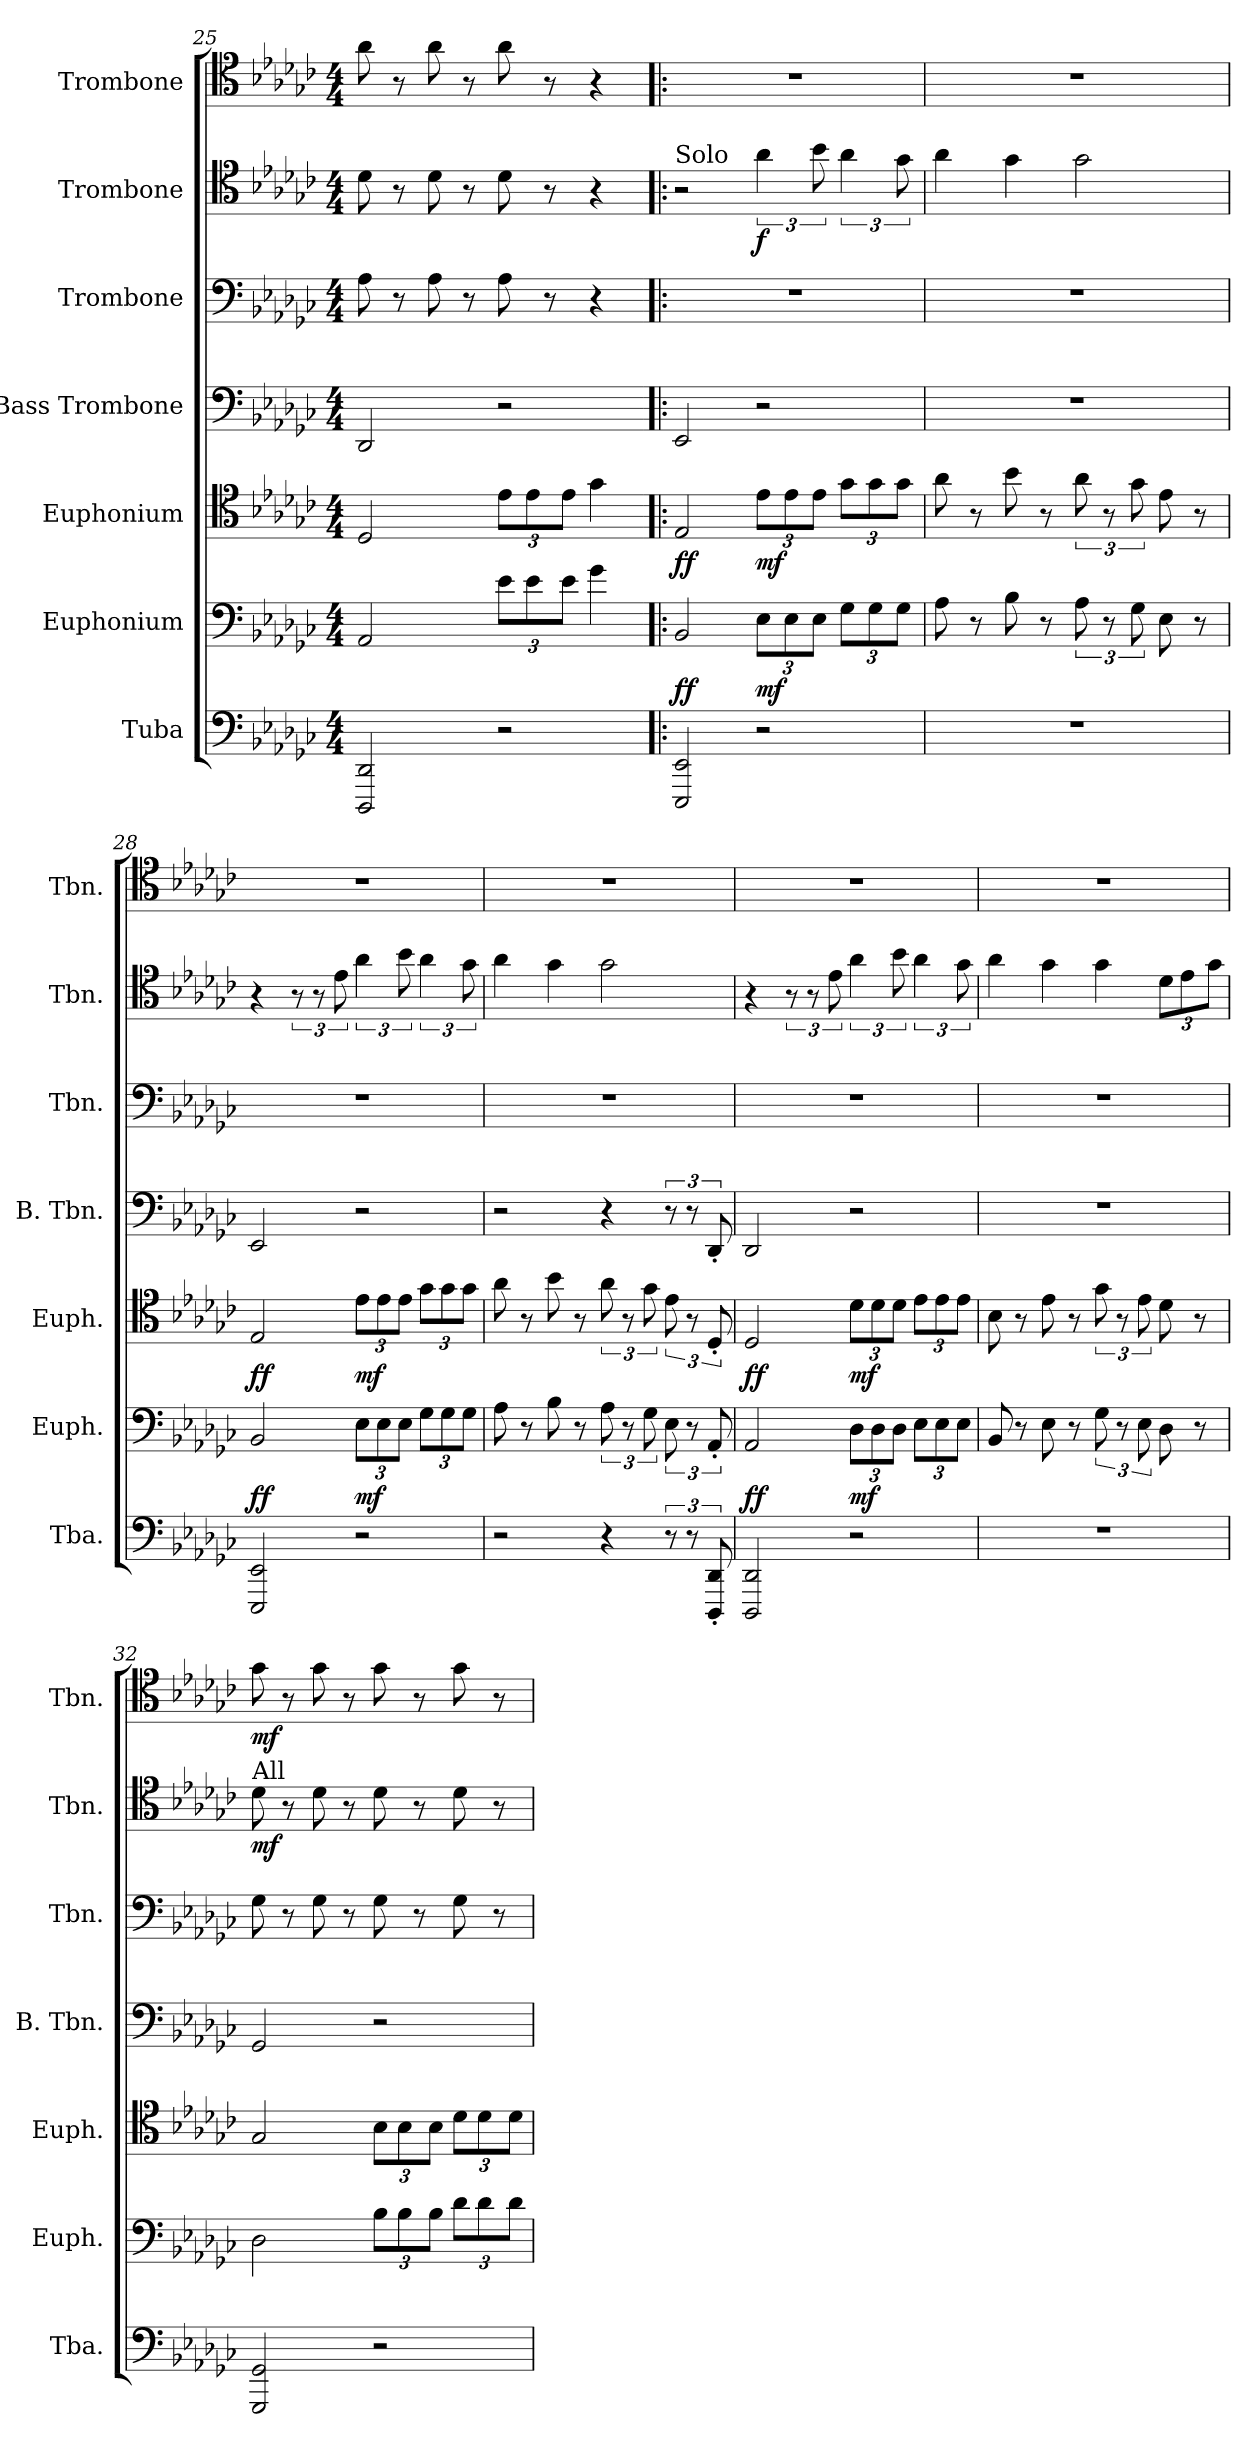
**kern	**kern	**dynam	**kern	**dynam	**kern	**kern	**kern	**dynam	**kern	**dynam
*part7	*part6	*part6	*part5	*part5	*part4	*part3	*part2	*part2	*part1	*part1
*staff7	*staff6	*staff6	*staff5	*staff5	*staff4	*staff3	*staff2	*staff2	*staff1	*staff1
*I"Tuba	*I"Euphonium	*	*I"Euphonium	*	*I"Bass Trombone	*I"Trombone	*I"Trombone	*	*I"Trombone	*
*I'Tba.	*I'Euph.	*	*I'Euph.	*	*I'B. Tbn.	*I'Tbn.	*I'Tbn.	*	*I'Tbn.	*
*clefF4	*clefF4	*	*clefC4	*	*clefF4	*clefF4	*clefC4	*	*clefC4	*
*k[b-e-a-d-g-c-]	*k[b-e-a-d-g-c-]	*	*k[b-e-a-d-g-c-]	*	*k[b-e-a-d-g-c-]	*k[b-e-a-d-g-c-]	*k[b-e-a-d-g-c-]	*	*k[b-e-a-d-g-c-]	*
*M4/4	*M4/4	*	*M4/4	*	*M4/4	*M4/4	*M4/4	*	*M4/4	*
=25	=25	=25	=25	=25	=25	=25	=25	=25	=25	=25
2DDD-/ 2DD-/	2AA-/	.	2D-/	.	2DD-/	8A-\	8d-\	.	8a-\	.
.	.	.	.	.	.	8r	8r	.	8r	.
.	.	.	.	.	.	8A-\	8d-\	.	8a-\	.
.	.	.	.	.	.	8r	8r	.	8r	.
*	*Xbrackettup	*	*Xbrackettup	*	*	*	*	*	*	*
2r	12e-\L	.	12e-\L	.	2r	8A-\	8d-\	.	8a-\	.
.	12e-\	.	12e-\	.	.	.	.	.	.	.
.	.	.	.	.	.	8r	8r	.	8r	.
.	12e-\J	.	12e-\J	.	.	.	.	.	.	.
.	4g-\	.	4g-\	.	.	4r	4r	.	4r	.
!!LO:PB:g=z
=26!|:	=26!|:	=26!|:	=26!|:	=26!|:	=26!|:	=26!|:	=26!|:	=26!|:	=26!|:	=26!|:
!	!	!	!	!	!	!	!LO:TX:a:t=Solo	!	!	!
!	!	!LO:DY:b	!	!LO:DY:b	!	!	!	!	!	!
2EEE-/ 2EE-/	2BB-/	ff	2E-/	ff	2EE-/	1r	2r	.	1r	.
!	!	!LO:DY:b	!	!LO:DY:b	!	!	!	!LO:DY:b	!	!
2r	12E-\L	mf	12e-\L	mf	2r	.	6a-\	f	.	.
.	12E-\	.	12e-\	.	.	.	.	.	.	.
.	12E-\J	.	12e-\J	.	.	.	12b-\	.	.	.
.	12G-\L	.	12g-\L	.	.	.	6a-\	.	.	.
.	12G-\	.	12g-\	.	.	.	.	.	.	.
.	12G-\J	.	12g-\J	.	.	.	12g-\	.	.	.
=27	=27	=27	=27	=27	=27	=27	=27	=27	=27	=27
1r	8A-\	.	8a-\	.	1r	1r	4a-\	.	1r	.
.	8r	.	8r	.	.	.	.	.	.	.
.	8B-\	.	8b-\	.	.	.	4g-\	.	.	.
.	8r	.	8r	.	.	.	.	.	.	.
*	*brackettup	*	*brackettup	*	*	*	*	*	*	*
.	12A-\	.	12a-\	.	.	.	2g-\	.	.	.
.	12r	.	12r	.	.	.	.	.	.	.
.	12G-\	.	12g-\	.	.	.	.	.	.	.
.	8E-\	.	8e-\	.	.	.	.	.	.	.
.	8r	.	8r	.	.	.	.	.	.	.
=28	=28	=28	=28	=28	=28	=28	=28	=28	=28	=28
!	!	!LO:DY:b	!	!LO:DY:b	!	!	!	!	!	!
2EEE-/ 2EE-/	2BB-/	ff	2E-/	ff	2EE-/	1r	4r	.	1r	.
.	.	.	.	.	.	.	12r	.	.	.
.	.	.	.	.	.	.	12r	.	.	.
.	.	.	.	.	.	.	12e-\	.	.	.
*	*Xbrackettup	*	*Xbrackettup	*	*	*	*	*	*	*
!	!	!LO:DY:b	!	!LO:DY:b	!	!	!	!	!	!
2r	12E-\L	mf	12e-\L	mf	2r	.	6a-\	.	.	.
.	12E-\	.	12e-\	.	.	.	.	.	.	.
.	12E-\J	.	12e-\J	.	.	.	12b-\	.	.	.
.	12G-\L	.	12g-\L	.	.	.	6a-\	.	.	.
.	12G-\	.	12g-\	.	.	.	.	.	.	.
.	12G-\J	.	12g-\J	.	.	.	12g-\	.	.	.
=29	=29	=29	=29	=29	=29	=29	=29	=29	=29	=29
2r	8A-\	.	8a-\	.	2r	1r	4a-\	.	1r	.
.	8r	.	8r	.	.	.	.	.	.	.
.	8B-\	.	8b-\	.	.	.	4g-\	.	.	.
.	8r	.	8r	.	.	.	.	.	.	.
*	*brackettup	*	*brackettup	*	*	*	*	*	*	*
4r	12A-\	.	12a-\	.	4r	.	2g-\	.	.	.
.	12r	.	12r	.	.	.	.	.	.	.
.	12G-\	.	12g-\	.	.	.	.	.	.	.
12r	12E-\	.	12e-\	.	12r	.	.	.	.	.
12r	12r	.	12r	.	12r	.	.	.	.	.
12DDD-/' 12DD-/'	12AA-'/	.	12D-'/	.	12DD-'/	.	.	.	.	.
!!LO:PB:g=z
=30	=30	=30	=30	=30	=30	=30	=30	=30	=30	=30
!	!	!LO:DY:b	!	!LO:DY:b	!	!	!	!	!	!
2DDD-/ 2DD-/	2AA-/	ff	2D-/	ff	2DD-/	1r	4r	.	1r	.
.	.	.	.	.	.	.	12r	.	.	.
.	.	.	.	.	.	.	12r	.	.	.
.	.	.	.	.	.	.	12e-\	.	.	.
*	*Xbrackettup	*	*Xbrackettup	*	*	*	*	*	*	*
!	!	!LO:DY:b	!	!LO:DY:b	!	!	!	!	!	!
2r	12D-\L	mf	12d-\L	mf	2r	.	6a-\	.	.	.
.	12D-\	.	12d-\	.	.	.	.	.	.	.
.	12D-\J	.	12d-\J	.	.	.	12b-\	.	.	.
.	12E-\L	.	12e-\L	.	.	.	6a-\	.	.	.
.	12E-\	.	12e-\	.	.	.	.	.	.	.
.	12E-\J	.	12e-\J	.	.	.	12g-\	.	.	.
=31	=31	=31	=31	=31	=31	=31	=31	=31	=31	=31
1r	8BB-/	.	8B-\	.	1r	1r	4a-\	.	1r	.
.	8r	.	8r	.	.	.	.	.	.	.
.	8E-\	.	8e-\	.	.	.	4g-\	.	.	.
.	8r	.	8r	.	.	.	.	.	.	.
*	*brackettup	*	*brackettup	*	*	*	*	*	*	*
.	12G-\	.	12g-\	.	.	.	4g-\	.	.	.
.	12r	.	12r	.	.	.	.	.	.	.
.	12E-\	.	12e-\	.	.	.	.	.	.	.
*	*	*	*	*	*	*	*Xbrackettup	*	*	*
.	8D-\	.	8d-\	.	.	.	12d-\L	.	.	.
.	.	.	.	.	.	.	12e-\	.	.	.
.	8r	.	8r	.	.	.	.	.	.	.
.	.	.	.	.	.	.	12g-\J	.	.	.
=32	=32	=32	=32	=32	=32	=32	=32	=32	=32	=32
!	!	!	!	!	!	!	!LO:TX:a:t=All	!	!	!
!	!	!	!	!	!	!	!	!LO:DY:b	!	!LO:DY:b
2GGG-/ 2GG-/	2D-\	.	2G-/	.	2GG-/	8G-\	8d-\	mf	8g-\	mf
.	.	.	.	.	.	8r	8r	.	8r	.
.	.	.	.	.	.	8G-\	8d-\	.	8g-\	.
.	.	.	.	.	.	8r	8r	.	8r	.
*	*Xbrackettup	*	*Xbrackettup	*	*	*	*	*	*	*
2r	12B-\L	.	12B-\L	.	2r	8G-\	8d-\	.	8g-\	.
.	12B-\	.	12B-\	.	.	.	.	.	.	.
.	.	.	.	.	.	8r	8r	.	8r	.
.	12B-\J	.	12B-\J	.	.	.	.	.	.	.
.	12d-\L	.	12d-\L	.	.	8G-\	8d-\	.	8g-\	.
.	12d-\	.	12d-\	.	.	.	.	.	.	.
.	.	.	.	.	.	8r	8r	.	8r	.
.	12d-\J	.	12d-\J	.	.	.	.	.	.	.
=	=	=	=	=	=	=	=	=	=	=
*-	*-	*-	*-	*-	*-	*-	*-	*-	*-	*-
